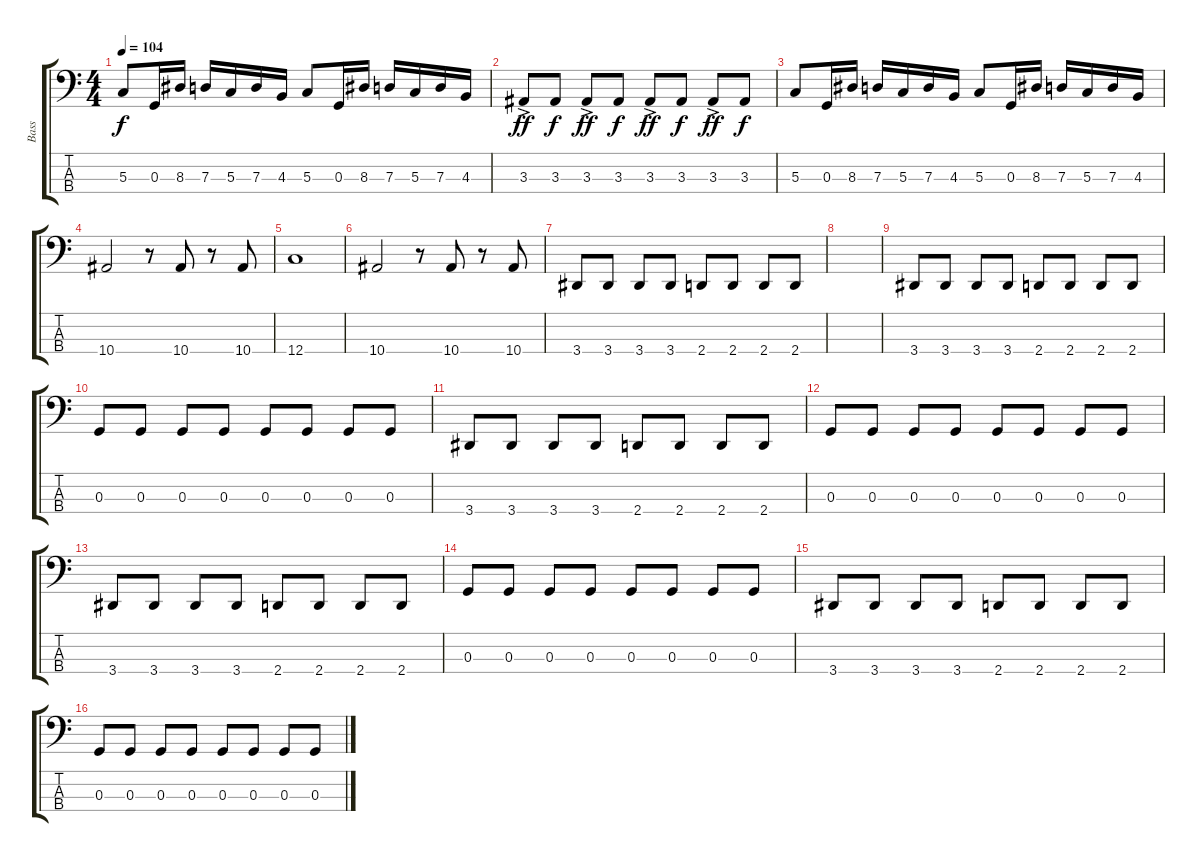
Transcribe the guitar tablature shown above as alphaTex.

\track ("Bass" "Bass") {instrument electricbassfinger}
\staff {score tabs}
\tuning (F2 C2 G1 C1) {hide}
\ts (4 4)
\tempo 104
\clef f4
\ks c
5.3.8{dy f} 0.3.16 8.3.16 7.3.16 5.3.16 7.3.16 4.3.16 5.3.8 0.3.16 8.3.16 7.3.16 5.3.16 7.3.16 4.3.16 |
3.3{ac}.8{dy ff} 3.3.8{dy f} 3.3{ac}.8{dy ff} 3.3.8{dy f} 3.3{ac}.8{dy ff} 3.3.8{dy f} 3.3{ac}.8{dy ff} 3.3.8{dy f} |
5.3.8 0.3.16 8.3.16 7.3.16 5.3.16 7.3.16 4.3.16 5.3.8 0.3.16 8.3.16 7.3.16 5.3.16 7.3.16 4.3.16 |
10.4.2 r.8 10.4.8 r.8 10.4.8 |
12.4.1 |
10.4.2 r.8 10.4.8 r.8 10.4.8 |
3.4.8 3.4.8 3.4.8 3.4.8 2.4.8 2.4.8 2.4.8 2.4.8 |
|
3.4.8 3.4.8 3.4.8 3.4.8 2.4.8 2.4.8 2.4.8 2.4.8 |
0.3.8 0.3.8 0.3.8 0.3.8 0.3.8 0.3.8 0.3.8 0.3.8 |
3.4.8 3.4.8 3.4.8 3.4.8 2.4.8 2.4.8 2.4.8 2.4.8 |
0.3.8 0.3.8 0.3.8 0.3.8 0.3.8 0.3.8 0.3.8 0.3.8 |
3.4.8 3.4.8 3.4.8 3.4.8 2.4.8 2.4.8 2.4.8 2.4.8 |
0.3.8 0.3.8 0.3.8 0.3.8 0.3.8 0.3.8 0.3.8 0.3.8 |
3.4.8 3.4.8 3.4.8 3.4.8 2.4.8 2.4.8 2.4.8 2.4.8 |
0.3.8 0.3.8 0.3.8 0.3.8 0.3.8 0.3.8 0.3.8 0.3.8
